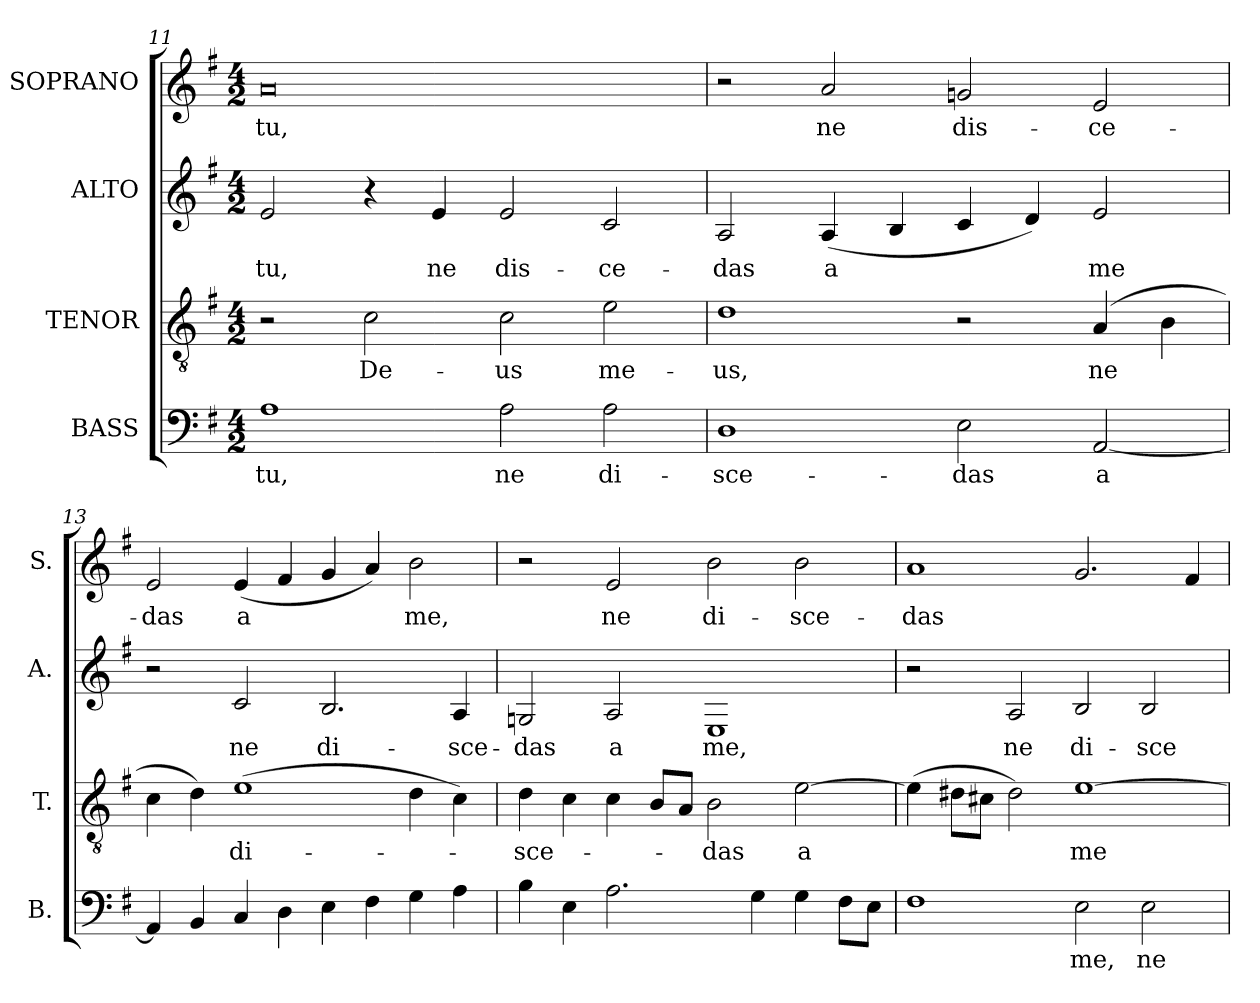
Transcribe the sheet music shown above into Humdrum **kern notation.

**kern	**text	**kern	**text	**kern	**text	**kern	**text
*part4	*part4	*part3	*part3	*part2	*part2	*part1	*part1
*staff4	*staff4	*staff3	*staff3	*staff2	*staff2	*staff1	*staff1
*I"BASS	*	*I"TENOR	*	*I"ALTO	*	*I"SOPRANO	*
*I'B.	*	*I'T.	*	*I'A.	*	*I'S.	*
*clefF4	*	*clefGv2	*	*clefG2	*	*clefG2	*
*	*	*ITrd7c12	*	*	*	*	*
*k[f#]	*	*k[f#]	*	*k[f#]	*	*k[f#]	*
*G:	*	*G:	*	*G:	*	*G:	*
*M4/2	*	*M4/2	*	*M4/2	*	*M4/2	*
=11	=11	=11	=11	=11	=11	=11	=11
!	!LO:LY:b:color=#000000	!	!	!	!	!	!
!	!	!	!	!	!LO:LY:b:color=#000000	!	!
!	!	!	!	!	!	!	!LO:LY:b:color=#000000
1Ai	tu,	2r	.	2ei/	tu,	0ai	tu,
!	!	!	!LO:LY:b:color=#000000	!	!	!	!
.	.	2Ci\	De-	4r	.	.	.
!	!	!	!	!	!LO:LY:b:color=#000000	!	!
.	.	.	.	4ei/	ne	.	.
!	!LO:LY:b:color=#000000	!	!	!	!	!	!
!	!	!	!LO:LY:b:color=#000000	!	!	!	!
!	!	!	!	!	!LO:LY:b:color=#000000	!	!
2Ai\	ne	2Ci\	-us	2ei/	dis-	.	.
!	!LO:LY:b:color=#000000	!	!	!	!	!	!
!	!	!	!LO:LY:b:color=#000000	!	!	!	!
!	!	!	!	!	!LO:LY:b:color=#000000	!	!
2Ai\	di-	2Ei\	me-	2ci/	-ce-	.	.
=12	=12	=12	=12	=12	=12	=12	=12
!	!LO:LY:b:color=#000000	!	!	!	!	!	!
!	!	!	!LO:LY:b:color=#000000	!	!	!	!
!	!	!	!	!	!LO:LY:b:color=#000000	!	!
1Di	-sce-	1Di	-us,	2Ai/	-das	2r	.
!	!	!	!	!	!LO:LY:b:color=#000000	!	!
!	!	!	!	!	!	!	!LO:LY:b:color=#000000
.	.	.	.	(4Ai/	a	2ai/	ne
.	.	.	.	4Bi/	.	.	.
!	!LO:LY:b:color=#000000	!	!	!	!	!	!
!	!	!	!	!	!	!	!LO:LY:b:color=#000000
2Ei\	-das	2r	.	4ci/	.	2gni/	dis-
.	.	.	.	4di/)	.	.	.
!	!LO:LY:b:color=#000000	!	!	!	!	!	!
!	!	!	!LO:LY:b:color=#000000	!	!	!	!
!	!	!	!	!	!LO:LY:b:color=#000000	!	!
!	!	!	!	!	!	!	!LO:LY:b:color=#000000
[2AAi/	a	(4AAi/	ne	2ei/	me	2ei/	-ce-
.	.	4BBi\	.	.	.	.	.
!!LO:LB:g=z
=13	=13	=13	=13	=13	=13	=13	=13
!	!	!	!	!	!	!	!LO:LY:b:color=#000000
4AAi/]	.	4Ci\	.	2r	.	2ei/	-das
4BBi/	.	4Di\)	.	.	.	.	.
!	!	!	!LO:LY:b:color=#000000	!	!	!	!
!	!	!	!	!	!LO:LY:b:color=#000000	!	!
!	!	!	!	!	!	!	!LO:LY:b:color=#000000
4Ci/	.	(1Ei	di-	2ci/	ne	(4ei/	a
4Di\	.	.	.	.	.	4f#i/	.
!	!	!	!	!	!LO:LY:b:color=#000000	!	!
4Ei\	.	.	.	2.Bi/	di-	4gi/	.
4F#i\	.	.	.	.	.	4ai/)	.
!	!	!	!	!	!	!	!LO:LY:b:color=#000000
4Gi\	.	4Di\	.	.	.	2bi\	me,
!	!	!	!	!	!LO:LY:b:color=#000000	!	!
4Ai\	.	4Ci\)	.	4Ai/	-sce-	.	.
=14	=14	=14	=14	=14	=14	=14	=14
!	!	!	!LO:LY:b:color=#000000	!	!	!	!
!	!	!	!	!	!LO:LY:b:color=#000000	!	!
4Bi\	.	4Di\	-sce-	2Gni/	-das	2r	.
4Ei\	.	4Ci\	.	.	.	.	.
!	!	!	!	!	!LO:LY:b:color=#000000	!	!
!	!	!	!	!	!	!	!LO:LY:b:color=#000000
2.Ai\	.	4Ci\	.	2Ai/	a	2ei/	ne
.	.	8BBi/L	.	.	.	.	.
.	.	8AAi/J	.	.	.	.	.
!	!	!	!LO:LY:b:color=#000000	!	!	!	!
!	!	!	!	!	!LO:LY:b:color=#000000	!	!
!	!	!	!	!	!	!	!LO:LY:b:color=#000000
.	.	2BBi\	-das	1Ei	me,	2bi\	di-
4Gi\	.	.	.	.	.	.	.
!	!	!	!LO:LY:b:color=#000000	!	!	!	!
!	!	!	!	!	!	!	!LO:LY:b:color=#000000
4Gi\	.	[2Ei\	a	.	.	2bi\	-sce-
8F#i\L	.	.	.	.	.	.	.
8Ei\J	.	.	.	.	.	.	.
=15	=15	=15	=15	=15	=15	=15	=15
!	!	!	!	!	!	!	!LO:LY:b:color=#000000
1F#i	.	(4Ei\]	.	2r	.	1ai	-das
.	.	8D#Xi\L	.	.	.	.	.
.	.	8C#Xi\J	.	.	.	.	.
!	!	!	!	!	!LO:LY:b:color=#000000	!	!
.	.	2D#i\)	.	2Ai/	ne	.	.
!	!LO:LY:b:color=#000000	!	!	!	!	!	!
!	!	!	!LO:LY:b:color=#000000	!	!	!	!
!	!	!	!	!	!LO:LY:b:color=#000000	!	!
2Ei\	me,	[1Ei	me	2Bi/	di-	2.gi/	.
!	!LO:LY:b:color=#000000	!	!	!	!	!	!
!	!	!	!	!	!LO:LY:b:color=#000000	!	!
2Ei\	ne	.	.	2Bi/	-sce-	.	.
.	.	.	.	.	.	4f#i/	.
=	=	=	=	=	=	=	=
*-	*-	*-	*-	*-	*-	*-	*-
